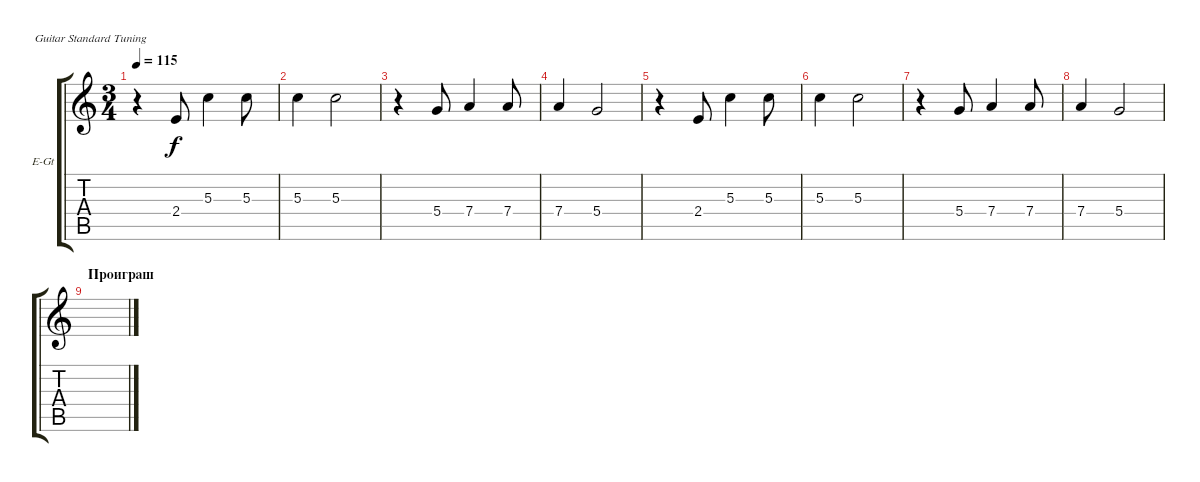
\defaultSystemsLayout 4
\bracketExtendMode groupsimilarinstruments
\firstSystemTrackNameOrientation horizontal
\otherSystemsTrackNameOrientation horizontal
\track ("В. Бутусов (Вокал)" "E-Gt") {instrument electricguitarclean}
\staff {score tabs}
\tuning (E4 B3 G3 D3 A2 E2)
\ts (3 4)
\tempo 115
\clef g2
\ks c
r.4{dy f} 2.4.8 5.3.4 5.3.8 |
5.3.4 5.3.2 |
r.4 5.4.8 7.4.4 7.4.8 |
7.4.4 5.4.2 |
r.4 2.4.8 5.3.4 5.3.8 |
5.3.4 5.3.2 |
r.4 5.4.8 7.4.4 7.4.8 |
7.4.4 5.4.2 |
\section ("" "Проиграш")
